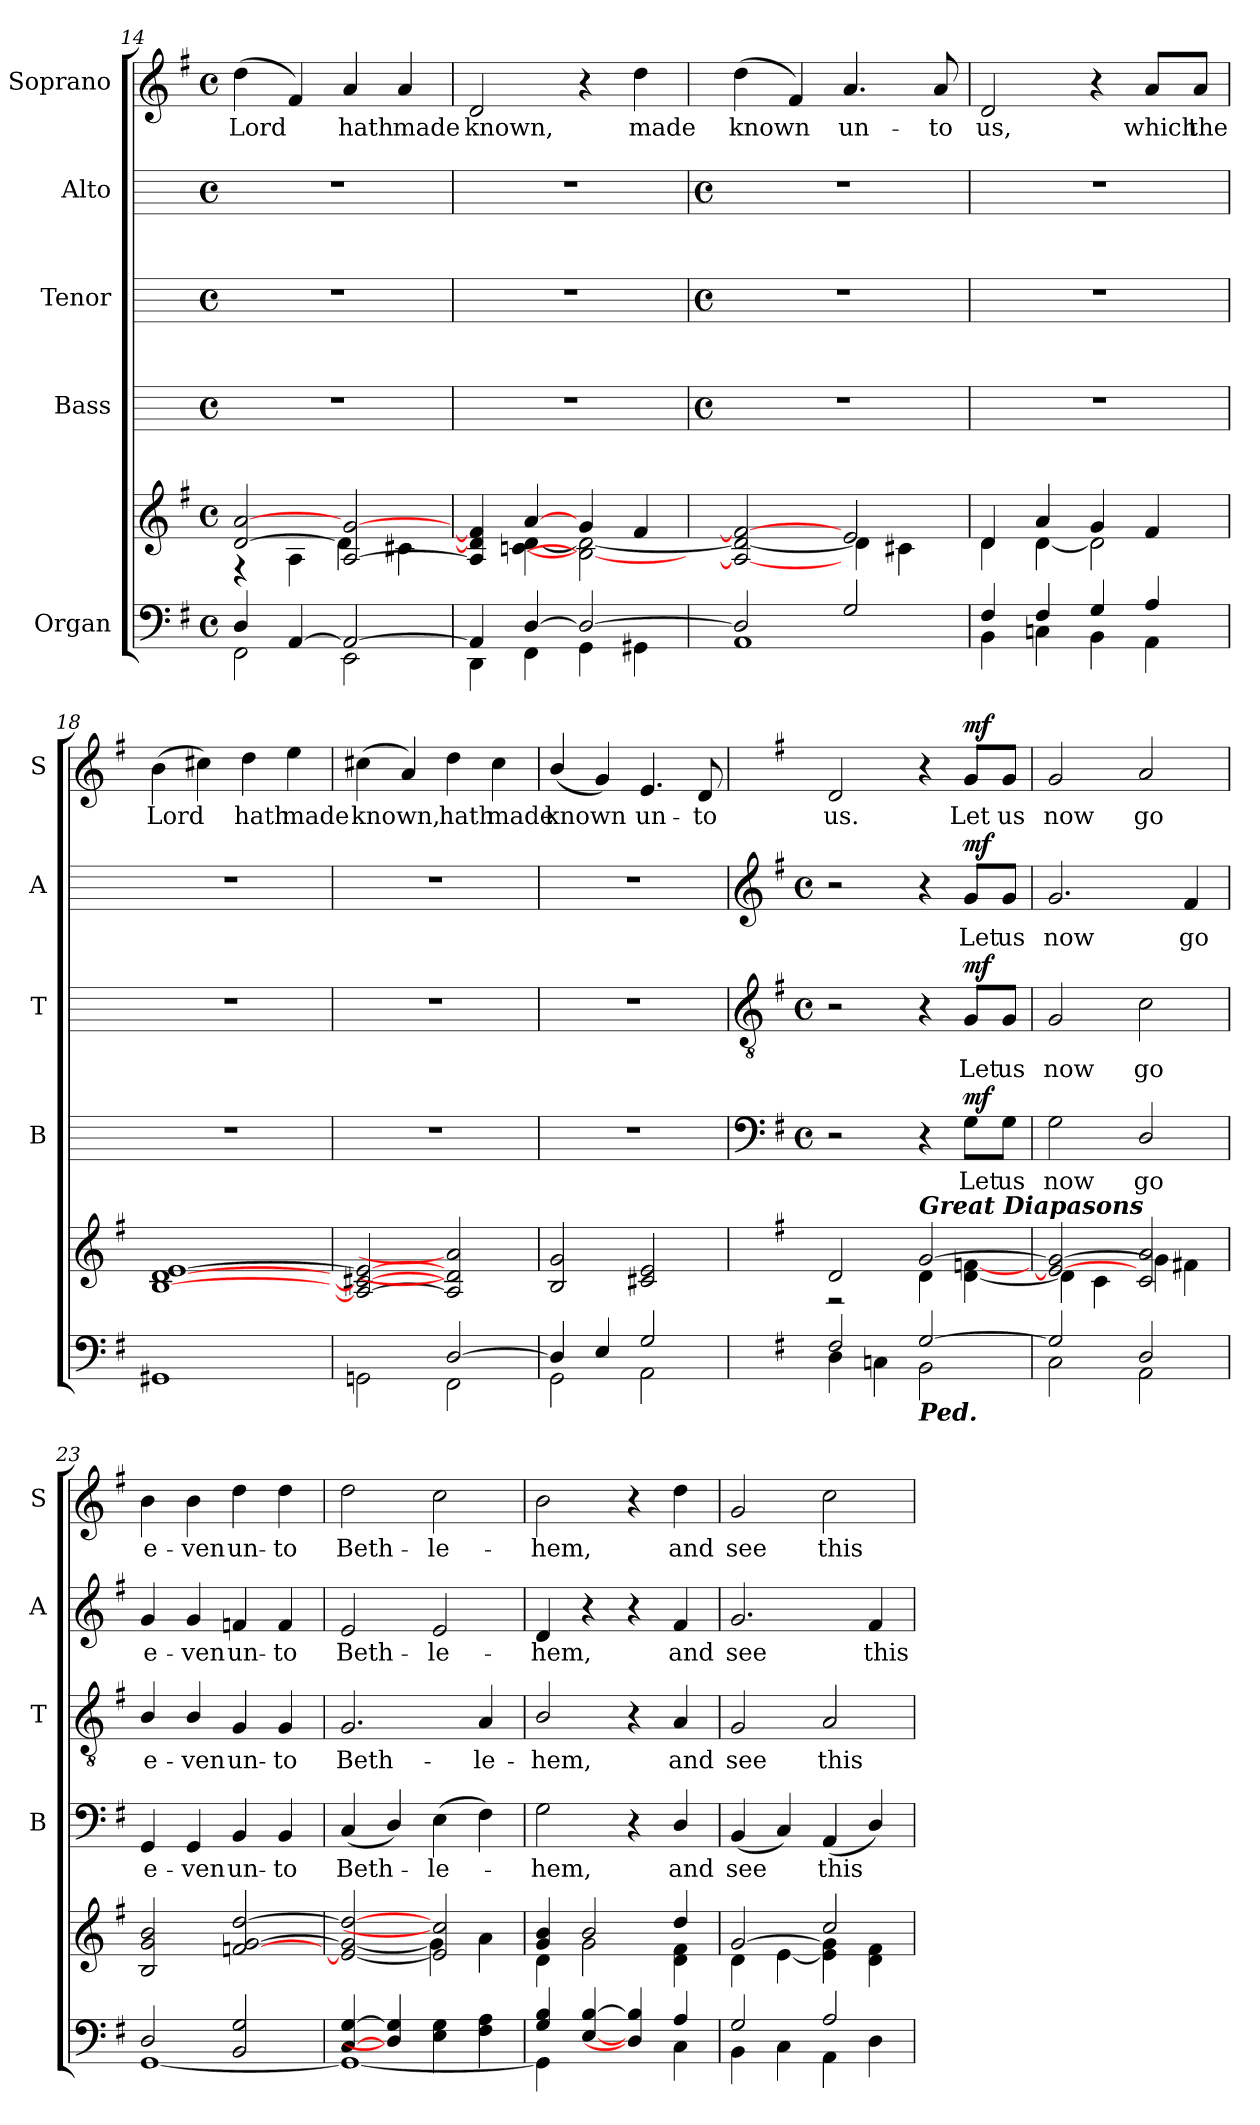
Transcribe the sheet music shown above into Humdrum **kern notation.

**kern	**kern	**kern	**text	**dynam	**kern	**text	**dynam	**kern	**text	**dynam	**kern	**text	**dynam
*part5	*part5	*part4	*part4	*part4	*part3	*part3	*part3	*part2	*part2	*part2	*part1	*part1	*part1
*staff6	*staff5	*staff4	*staff4	*staff4	*staff3	*staff3	*staff3	*staff2	*staff2	*staff2	*staff1	*staff1	*staff1
*I"Organ	*	*I"Bass	*	*	*I"Tenor	*	*	*I"Alto	*	*	*I"Soprano	*	*
*	*	*I'B	*	*	*I'T	*	*	*I'A	*	*	*I'S	*	*
*clefF4	*clefG2	*	*	*	*	*	*	*	*	*	*clefG2	*	*
*k[f#]	*k[f#]	*	*	*	*	*	*	*	*	*	*k[f#]	*	*
*G:	*G:	*	*	*	*	*	*	*	*	*	*G:	*	*
*M4/4	*M4/4	*M4/4	*	*	*M4/4	*	*	*M4/4	*	*	*M4/4	*	*
*met(c)	*met(c)	*met(c)	*	*	*met(c)	*	*	*met(c)	*	*	*met(c)	*	*
=14	=14	=14	=14	=14	=14	=14	=14	=14	=14	=14	=14	=14	=14
*^	*^	*	*	*	*	*	*	*	*	*	*	*	*
!	!	!	!	!	!	!	!	!	!	!	!	!	!	!LO:LY:b	!
4D/	2FF#\	[2d/ [2a/	4r	1r	.	.	1r	.	.	1r	.	.	(4dd\	Lord	.
[4AA/	.	.	4A\	.	.	.	.	.	.	.	.	.	4f#/)	.	.
!	!	!	!	!	!	!	!	!	!	!	!	!	!	!LO:LY:b	!
2AA/_	2EE\	[2A/ [2g/	4d\]	.	.	.	.	.	.	.	.	.	4a/	hath	.
!	!	!	!	!	!	!	!	!	!	!	!	!	!	!LO:LY:b	!
.	.	.	4c#X\	.	.	.	.	.	.	.	.	.	4a/	made	.
=15	=15	=15	=15	=15	=15	=15	=15	=15	=15	=15	=15	=15	=15	=15	=15
!	!	!	!	!	!	!	!	!	!	!	!	!	!	!LO:LY:b	!
4AA/]	4DD\	4A/] 4d/] 4f#/]	4ryy	1r	.	.	1r	.	.	1r	.	.	2d/	known,	.
[4D/	4FF#\	[4a/	[4cn\ [4d\	.	.	.	.	.	.	.	.	.	.	.	.
2D/_	4GG\	4g/	2B\_ 2d\_	.	.	.	.	.	.	.	.	.	4r	.	.
!	!	!	!	!	!	!	!	!	!	!	!	!	!	!LO:LY:b	!
.	4GG#X\	4f#/	.	.	.	.	.	.	.	.	.	.	4dd\	made	.
!!LO:LB:g=z
=16	=16	=16	=16	=16	=16	=16	=16	=16	=16	=16	=16	=16	=16	=16	=16
*	*	*	*	*M4/4	*	*	*M4/4	*	*	*M4/4	*	*	*	*	*
*	*	*	*	*met(c)	*	*	*met(c)	*	*	*met(c)	*	*	*	*	*
!	!	!	!	!	!	!	!	!	!	!	!	!	!	!LO:LY:b	!
2D/]	1AA\	2A/_ 2d/_ 2f#/_	2ryy	1r	.	.	1r	.	.	1r	.	.	(<4dd\	known	.
.	.	.	.	.	.	.	.	.	.	.	.	.	4f#/)	.	.
!	!	!	!	!	!	!	!	!	!	!	!	!	!	!LO:LY:b	!
2G/	.	2e/	4d\]	.	.	.	.	.	.	.	.	.	4.a/	un-	.
.	.	.	4c#X\	.	.	.	.	.	.	.	.	.	.	.	.
!	!	!	!	!	!	!	!	!	!	!	!	!	!	!LO:LY:b	!
.	.	.	.	.	.	.	.	.	.	.	.	.	8a/	-to	.
=17	=17	=17	=17	=17	=17	=17	=17	=17	=17	=17	=17	=17	=17	=17	=17
!	!	!	!	!	!	!	!	!	!	!	!	!	!	!LO:LY:b	!
4F#/	4BB\	4d/	4d\	1r	.	.	1r	.	.	1r	.	.	2d/	us,	.
4F#/	4Cn\	4a/	[4d\	.	.	.	.	.	.	.	.	.	.	.	.
4G/	4BB\	4g/	2d\]	.	.	.	.	.	.	.	.	.	4r	.	.
!	!	!	!	!	!	!	!	!	!	!	!	!	!	!LO:LY:b	!
4A/	4AA\	4f#/	.	.	.	.	.	.	.	.	.	.	8a/L	which	.
!	!	!	!	!	!	!	!	!	!	!	!	!	!	!LO:LY:b	!
.	.	.	.	.	.	.	.	.	.	.	.	.	8a/J	the	.
=18	=18	=18	=18	=18	=18	=18	=18	=18	=18	=18	=18	=18	=18	=18	=18
!	!	!	!	!	!	!	!	!	!	!	!	!	!	!LO:LY:b	!
1GG#X/	1ryy	[1B/ [1d/ [1e/	1ryy	1r	.	.	1r	.	.	1r	.	.	(>4b\	Lord	.
.	.	.	.	.	.	.	.	.	.	.	.	.	4cc#X\)	.	.
!	!	!	!	!	!	!	!	!	!	!	!	!	!	!LO:LY:b	!
.	.	.	.	.	.	.	.	.	.	.	.	.	4dd\	hath	.
!	!	!	!	!	!	!	!	!	!	!	!	!	!	!LO:LY:b	!
.	.	.	.	.	.	.	.	.	.	.	.	.	4ee\	made	.
=19	=19	=19	=19	=19	=19	=19	=19	=19	=19	=19	=19	=19	=19	=19	=19
!	!	!	!	!	!	!	!	!	!	!	!	!	!	!LO:LY:b	!
2ryy	2GGn\	2A/_ 2c#X/_ 2e/_	1ryy	1r	.	.	1r	.	.	1r	.	.	(<4cc#X\	known,	.
.	.	.	.	.	.	.	.	.	.	.	.	.	4a/)	.	.
!	!	!	!	!	!	!	!	!	!	!	!	!	!	!LO:LY:b	!
[2D/	2FF#\	2A/] 2d/] 2a/]	.	.	.	.	.	.	.	.	.	.	4dd\	hath	.
!	!	!	!	!	!	!	!	!	!	!	!	!	!	!LO:LY:b	!
.	.	.	.	.	.	.	.	.	.	.	.	.	4cc#\	made	.
=20	=20	=20	=20	=20	=20	=20	=20	=20	=20	=20	=20	=20	=20	=20	=20
!	!	!	!	!	!	!	!	!	!	!	!	!	!	!LO:LY:b	!
4D/]	2GG\	2B/ 2g/	1ryy	1r	.	.	1r	.	.	1r	.	.	(<4b/	known	.
4E/	.	.	.	.	.	.	.	.	.	.	.	.	4g/)	.	.
!	!	!	!	!	!	!	!	!	!	!	!	!	!	!LO:LY:b	!
2G/	2AA\	2c#X/ 2e/	.	.	.	.	.	.	.	.	.	.	4.e/	un-	.
!	!	!	!	!	!	!	!	!	!	!	!	!	!	!LO:LY:b	!
.	.	.	.	.	.	.	.	.	.	.	.	.	8d/	-to	.
!!LO:LB:g=z
=21	=21	=21	=21	=21	=21	=21	=21	=21	=21	=21	=21	=21	=21	=21	=21
*	*	*	*	*clefF4	*	*	*clefGv2	*	*	*clefG2	*	*	*	*	*
*	*	*	*	*k[f#]	*	*	*k[f#]	*	*	*k[f#]	*	*	*	*	*
*	*	*	*	*G:	*	*	*G:	*	*	*G:	*	*	*	*	*
*	*	*	*	*M4/4	*	*	*M4/4	*	*	*M4/4	*	*	*	*	*
*	*	*	*	*met(c)	*	*	*met(c)	*	*	*met(c)	*	*	*	*	*
!	!	!	!	!	!	!	!	!	!	!	!	!	!	!LO:LY:b	!
2F#/	4D\	2d/	2r	2r	.	.	2r	.	.	2r	.	.	2d/	us.	.
.	4Cn\	.	.	.	.	.	.	.	.	.	.	.	.	.	.
!	!	!LO:TX:a:Bi:t=Great Diapasons	!	!	!	!	!	!	!	!	!	!	!	!	!
!LO:TX:b:Bi:t=Ped.	!	!	!	!	!	!	!	!	!	!	!	!	!	!	!
[2G/	2BB\	[2g/	4d\	4r	.	.	4r	.	.	4r	.	.	4r	.	.
!	!	!	!	!	!LO:LY:b	!LO:DY:b	!	!LO:LY:b	!LO:DY:b	!	!LO:LY:b	!LO:DY:b	!	!LO:LY:b	!LO:DY:b
.	.	.	[4d\ [4fn\	8G\L	Let	mf	8G/L	Let	mf	8g/L	Let	mf	8g/L	Let	mf
!	!	!	!	!	!LO:LY:b	!	!	!LO:LY:b	!	!	!LO:LY:b	!	!	!LO:LY:b	!
.	.	.	.	8G\J	us	.	8G/J	us	.	8g/J	us	.	8g/J	us	.
=22	=22	=22	=22	=22	=22	=22	=22	=22	=22	=22	=22	=22	=22	=22	=22
!	!	!	!	!	!LO:LY:b	!	!	!LO:LY:b	!	!	!LO:LY:b	!	!	!LO:LY:b	!
2G/]	2C\	2e/_ 2g/_	4d\]	2G\	now	.	2G/	now	.	2.g/	now	.	2g/	now	.
.	.	.	4c\	.	.	.	.	.	.	.	.	.	.	.	.
!	!	!	!	!	!LO:LY:b	!	!	!LO:LY:b	!	!	!	!	!	!LO:LY:b	!
2D/	2AA\	2c/ 2a/	4g\]	2D/	go	.	2c\	go	.	.	.	.	2a/	go	.
!	!	!	!	!	!	!	!	!	!	!	!LO:LY:b	!	!	!	!
.	.	.	4f#X\	.	.	.	.	.	.	4f#/	go	.	.	.	.
=23	=23	=23	=23	=23	=23	=23	=23	=23	=23	=23	=23	=23	=23	=23	=23
!	!	!	!	!	!LO:LY:b	!	!	!LO:LY:b	!	!	!LO:LY:b	!	!	!LO:LY:b	!
2D/	[1GG\	2B/ 2g/ 2b/	1ryy	4GG/	e-	.	4B/	e-	.	4g/	e-	.	4b\	e-	.
!	!	!	!	!	!LO:LY:b	!	!	!LO:LY:b	!	!	!LO:LY:b	!	!	!LO:LY:b	!
.	.	.	.	4GG/	-ven	.	4B/	-ven	.	4g/	-ven	.	4b\	-ven	.
!	!	!	!	!	!LO:LY:b	!	!	!LO:LY:b	!	!	!LO:LY:b	!	!	!LO:LY:b	!
2BB/ 2G/	.	[2fn/ [2g/ [2dd/	.	4BB/	un-	.	4G/	un-	.	4fn/	un-	.	4dd\	un-	.
!	!	!	!	!	!LO:LY:b	!	!	!LO:LY:b	!	!	!LO:LY:b	!	!	!LO:LY:b	!
.	.	.	.	4BB/	-to	.	4G/	-to	.	4f/	-to	.	4dd\	-to	.
=24	=24	=24	=24	=24	=24	=24	=24	=24	=24	=24	=24	=24	=24	=24	=24
!	!	!	!	!	!LO:LY:b	!	!	!LO:LY:b	!	!	!LO:LY:b	!	!	!LO:LY:b	!
[4C/ [4G/	1GG\_	2e/_ 2g/_ 2dd/_	2ryy	(<4C/	Beth-	.	2.G/	Beth-	.	2e/	Beth-	.	2dd\	Beth-	.
4D/] 4G/]	.	.	.	4D/)	.	.	.	.	.	.	.	.	.	.	.
!	!	!	!	!	!LO:LY:b	!	!	!	!	!	!LO:LY:b	!	!	!LO:LY:b	!
4E\ 4G\	.	2e/] 2cc/]	4g\]	(>4E\	le-	.	.	.	.	2e/	-le-	.	2cc\	-le-	.
!	!	!	!	!	!	!	!	!LO:LY:b	!	!	!	!	!	!	!
4F#\ 4A\	.	.	4a\	4F#\)	.	.	4A/	-le-	.	.	.	.	.	.	.
=25	=25	=25	=25	=25	=25	=25	=25	=25	=25	=25	=25	=25	=25	=25	=25
!	!	!	!	!	!LO:LY:b	!	!	!LO:LY:b	!	!	!LO:LY:b	!	!	!LO:LY:b	!
4G/ 4B/	4GG\]	4g/ 4b/	4d\	2G\	hem,	.	2B/	-hem,	.	4d/	-hem,	.	2b\	-hem,	.
[4E/ [4B/	2ryy	2b/	2g\	.	.	.	.	.	.	4r	.	.	.	.	.
4D/] 4B/]	.	.	.	4r	.	.	4r	.	.	4r	.	.	4r	.	.
!	!	!	!	!	!LO:LY:b	!	!	!LO:LY:b	!	!	!LO:LY:b	!	!	!LO:LY:b	!
4A/	4C\	4dd/	4d\ 4f#\	4D/	and	.	4A/	and	.	4f#/	and	.	4dd\	and	.
=26	=26	=26	=26	=26	=26	=26	=26	=26	=26	=26	=26	=26	=26	=26	=26
!	!	!	!	!	!LO:LY:b	!	!	!LO:LY:b	!	!	!LO:LY:b	!	!	!LO:LY:b	!
2G/	4BB\	[2g/	4d\	(<4BB/	see	.	2G/	see	.	2.g/	see	.	2g/	see	.
.	4C\	.	[4e\	4C/)	.	.	.	.	.	.	.	.	.	.	.
!	!	!	!	!	!LO:LY:b	!	!	!LO:LY:b	!	!	!	!	!	!LO:LY:b	!
2A/	4AA\	2cc/	4e\] 4g\]	(<4AA/	this	.	2A/	this	.	.	.	.	2cc\	this	.
!	!	!	!	!	!	!	!	!	!	!	!LO:LY:b	!	!	!	!
.	4D\	.	4d\ 4f#\	4D/)	.	.	.	.	.	4f#/	this	.	.	.	.
*v	*v	*	*	*	*	*	*	*	*	*	*	*	*	*	*
*	*v	*v	*	*	*	*	*	*	*	*	*	*	*	*
=	=	=	=	=	=	=	=	=	=	=	=	=	=
*-	*-	*-	*-	*-	*-	*-	*-	*-	*-	*-	*-	*-	*-
